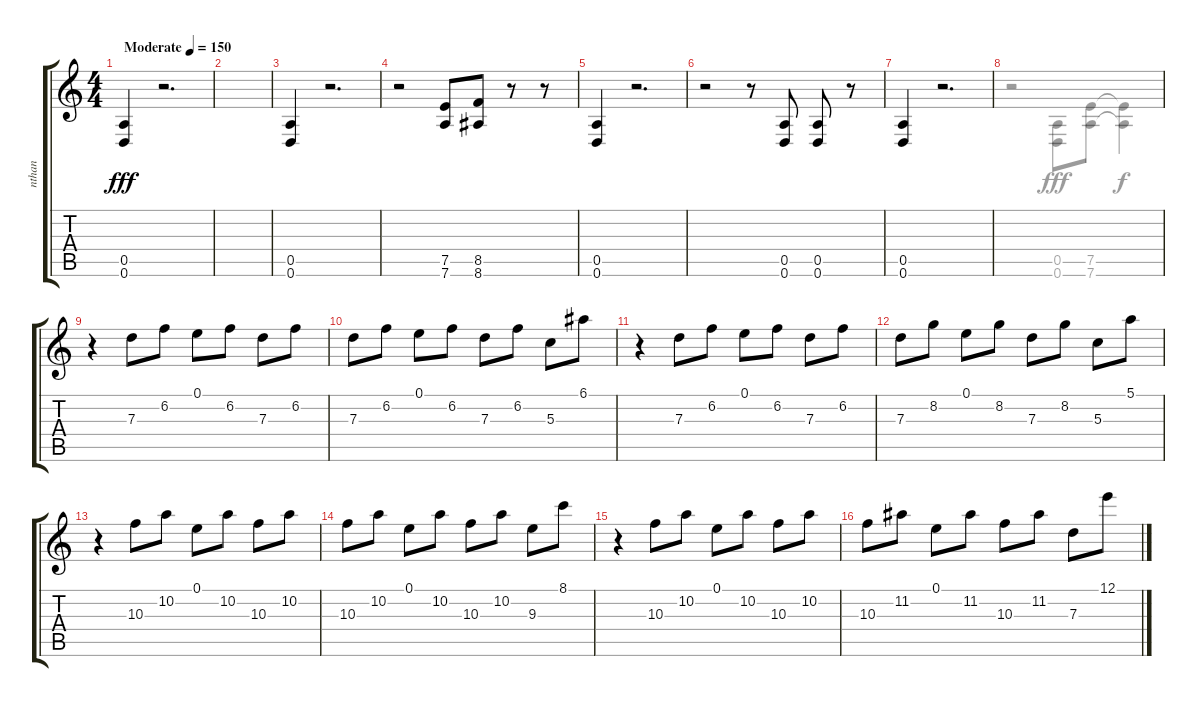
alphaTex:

\track ("nthan" "nthan") {instrument distortionguitar}
\staff {score tabs}
\tuning (E4 B3 G3 D3 A2 D2) {hide}
\voice
\ts (4 4)
\tempo (150 "Moderate")
\clef g2
\ks c
(0.5 0.6).4{dy fff instrument distortionguitar} r.2{d} |
|
(0.5 0.6).4 r.2{d} |
r.2 (7.5 7.6).8 (8.5 8.6).8 r.8 r.8 |
(0.5 0.6).4 r.2{d} |
r.2 r.8 (0.5 0.6).8 (0.5 0.6).8 r.8 |
(0.5 0.6).4 r.2{d} |
|
r.4 7.3.8 6.2.8 0.1.8 6.2.8 7.3.8 6.2.8 |
7.3.8 6.2.8 0.1.8 6.2.8 7.3.8 6.2.8 5.3.8 6.1.8 |
r.4 7.3.8 6.2.8 0.1.8 6.2.8 7.3.8 6.2.8 |
7.3.8 8.2.8 0.1.8 8.2.8 7.3.8 8.2.8 5.3.8 5.1.8 |
r.4 10.3.8 10.2.8 0.1.8 10.2.8 10.3.8 10.2.8 |
10.3.8 10.2.8 0.1.8 10.2.8 10.3.8 10.2.8 9.3.8 8.1.8 |
r.4 10.3.8 10.2.8 0.1.8 10.2.8 10.3.8 10.2.8 |
10.3.8 11.2.8 0.1.8 11.2.8 10.3.8 11.2.8 7.3.8 12.1.8
\voice
\clef g2
\ottava regular
\simile none
\ks c
|
|
|
|
|
|
|
r.2 (0.5 0.6).8 (7.5 7.6).8 (7.5{t} 7.6{t}).4{dy f} |
|
|
|
|
|
|
|
